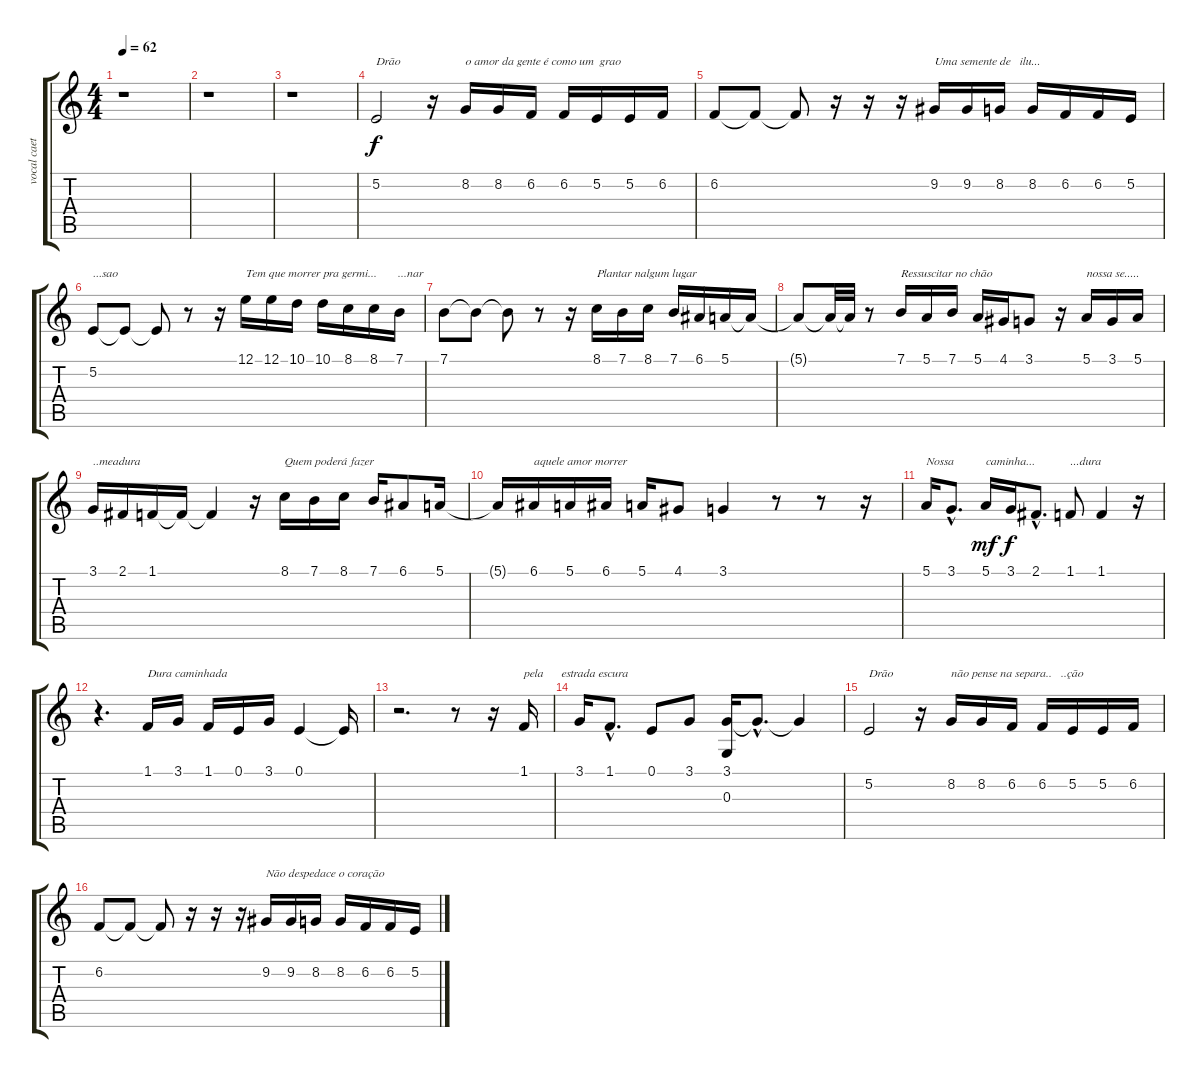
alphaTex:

\track ("vocal caetano veloso" "vocal caet") {instrument flute}
\staff {score tabs}
\tuning (E4 B3 G3 D3 A2 E2) {hide}
\ts (4 4)
\tempo 62
\clef g2
\ks c
r.1{dy f instrument flute} |
r.1 |
r.1 |
5.2.2{txt "Drão"} r.16 8.2.16{txt "o amor da gente é como um  grao"} 8.2.16 6.2.16 6.2.16 5.2.16 5.2.16 6.2.16 |
6.2.8 6.2{t}.8 6.2{t}.8 r.16 r.16 r.16 9.2.16{txt "Uma semente de   ilu..."} 9.2.16 8.2.16 8.2.16 6.2.16 6.2.16 5.2.16 |
5.2.8{txt "...sao"} 5.2{t}.8 5.2{t}.8 r.8 r.16 12.1.16{txt "Tem que morrer pra germi...       ...nar "} 12.1.16 10.1.16 10.1.16 8.1.16 8.1.16 7.1.16 |
7.1.8 7.1{t}.8 7.1{t}.8 r.8 r.16 8.1.16{txt "Plantar nalgum lugar "} 7.1.16 8.1.16 7.1.16 6.1.16 5.1.16 5.1{t}.16 |
5.1{t}.8 5.1{t}.32 5.1{t}.32 r.8 7.1.16{txt "Ressuscitar no chão "} 5.1.16 7.1.16 5.1.16 4.1.16 3.1.8 r.16 5.1.16{txt "nossa se....."} 3.1.16 5.1.16 |
3.1.16{txt "..meadura"} 2.1.16 1.1.16 1.1{t}.16 1.1{t}.4 r.16 8.1.16{txt "Quem poderá fazer "} 7.1.16 8.1.16 7.1.16 6.1.8 5.1.16 |
5.1{t}.16 6.1.16{txt "aquele amor morrer"} 5.1.16 6.1.16 5.1.16 4.1.8 3.1.4 r.8 r.8 r.16 |
5.1.16{txt "Nossa"} 3.1{hac}.8{d} 5.1.16{txt "caminha..." dy mf} 3.1.16{dy f} 2.1{hac}.8{d} 1.1.8{txt "...dura"} 1.1.4 r.16 |
r.4{d} 1.1.16{txt "Dura caminhada "} 3.1.16 1.1.16 0.1.16 3.1.16 0.1.4 0.1{t}.16 |
r.2{d} r.8 r.16 1.1.16{txt "pela      estrada escura "} |
3.1.16 1.1{hac}.8{d} 0.1.8 3.1.8 (3.1 0.3).16 3.1{hac t}.8{d} 3.1{t}.4 |
5.2.2{txt "Drão"} r.16 8.2.16{txt "não pense na separa..   ..ção "} 8.2.16 6.2.16 6.2.16 5.2.16 5.2.16 6.2.16 |
6.2.8 6.2{t}.8 6.2{t}.8 r.16 r.16 r.16 9.2.16{txt "Não despedace o coração "} 9.2.16 8.2.16 8.2.16 6.2.16 6.2.16 5.2.16
